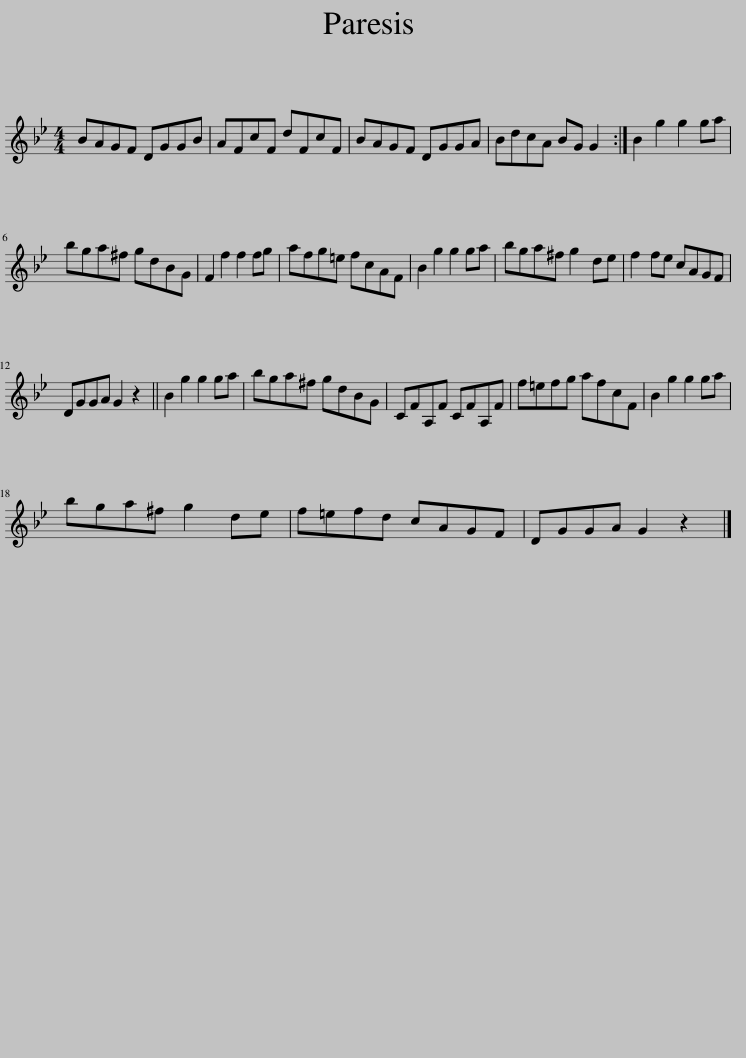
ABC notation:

X:1
L:1/8
M:4/4
I:linebreak $
K:Gmin
V:1 treble
V:1
 BAGF DGGB | AFcF dFcF | BAGF DGGA | BdcA BG G2 :| B2 g2 g2 ga |$ %5
 bga^f gdBG | F2 f2 f2 fg | afg=e fcAF | B2 g2 g2 ga | bga^f g2 de | %10
 f2 fe cAGF |$ DGGA G2 z2 || B2 g2 g2 ga | bga^f gdBG | CFA,F CFA,F | %15
 f=efg afcF | B2 g2 g2 ga |$ bga^f g2 de | f=efd cAGF | DGGA G2 z2 |] %20
